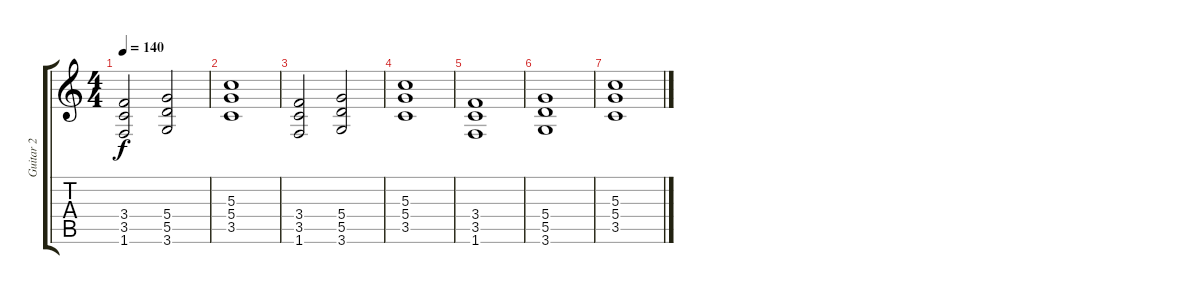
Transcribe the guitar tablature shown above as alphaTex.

\track ("Guitar 2" "Guitar 2") {instrument distortionguitar}
\staff {score tabs}
\tuning (E4 B3 G3 D3 A2 E2) {hide}
\ts (4 4)
\tempo 140
\clef g2
\ks c
(3.4 3.5 1.6).2{dy f} (5.4 5.5 3.6).2 |
(5.3 5.4 3.5).1 |
(3.4 3.5 1.6).2 (5.4 5.5 3.6).2 |
(5.3 5.4 3.5).1 |
(3.4 3.5 1.6).1 |
(5.4 5.5 3.6).1 |
(5.3 5.4 3.5).1
